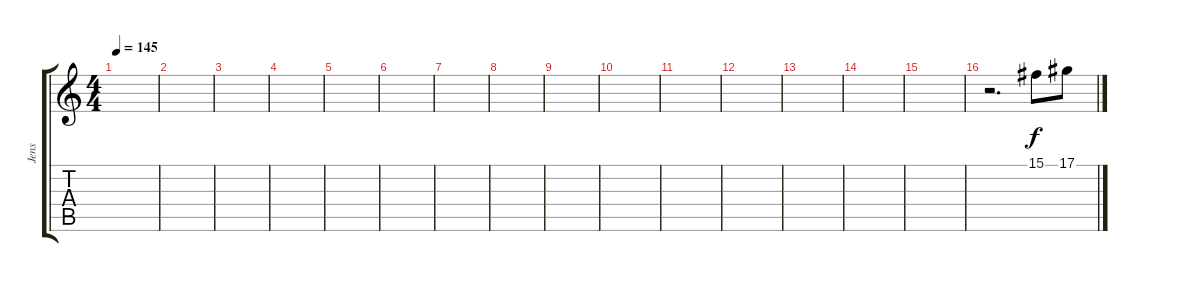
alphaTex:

\track ("Jens " "Jens ") {instrument pad4choir}
\staff {score tabs}
\tuning (Eb4 Bb3 Gb3 Db3 Ab2 Eb2) {hide}
\ts (4 4)
\tempo 145
\clef g2
\ks c
|
|
|
|
|
|
|
|
|
|
|
|
|
|
|
r.2{d volume 11 instrument lead2sawtooth} 15.1.8 17.1.8
